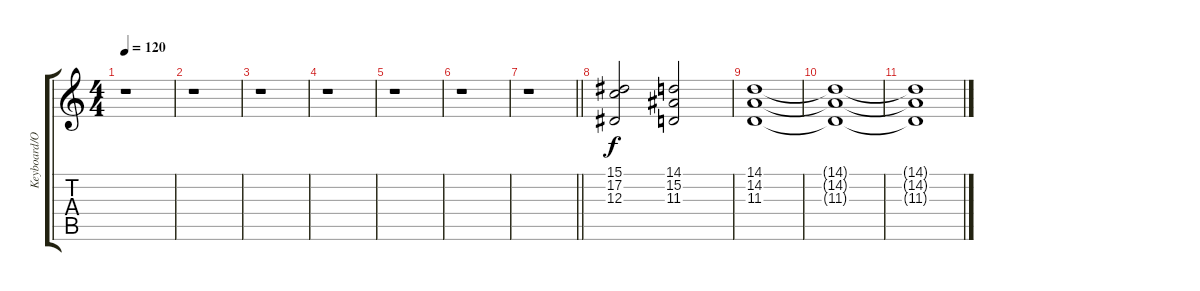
\track ("Keyboard/Overdub" "Keyboard/O") {instrument acousticgrandpiano}
\staff {score tabs}
\tuning (C4 G3 Eb3 Bb2 F2 C2) {hide}
\ts (4 4)
\tempo 120
\clef g2
\ks c
r.1{dy f} |
r.1 |
r.1 |
r.1 |
r.1 |
r.1 |
\barLineRight lightlight
r.1 |
\section ("" "")
(15.1 17.2 12.3).2{instrument acousticgrandpiano} (14.1 15.2 11.3).2 |
(14.1 14.2 11.3).1 |
(14.1{t} 14.2{t} 11.3{t}).1 |
(14.1{t} 14.2{t} 11.3{t}).1
